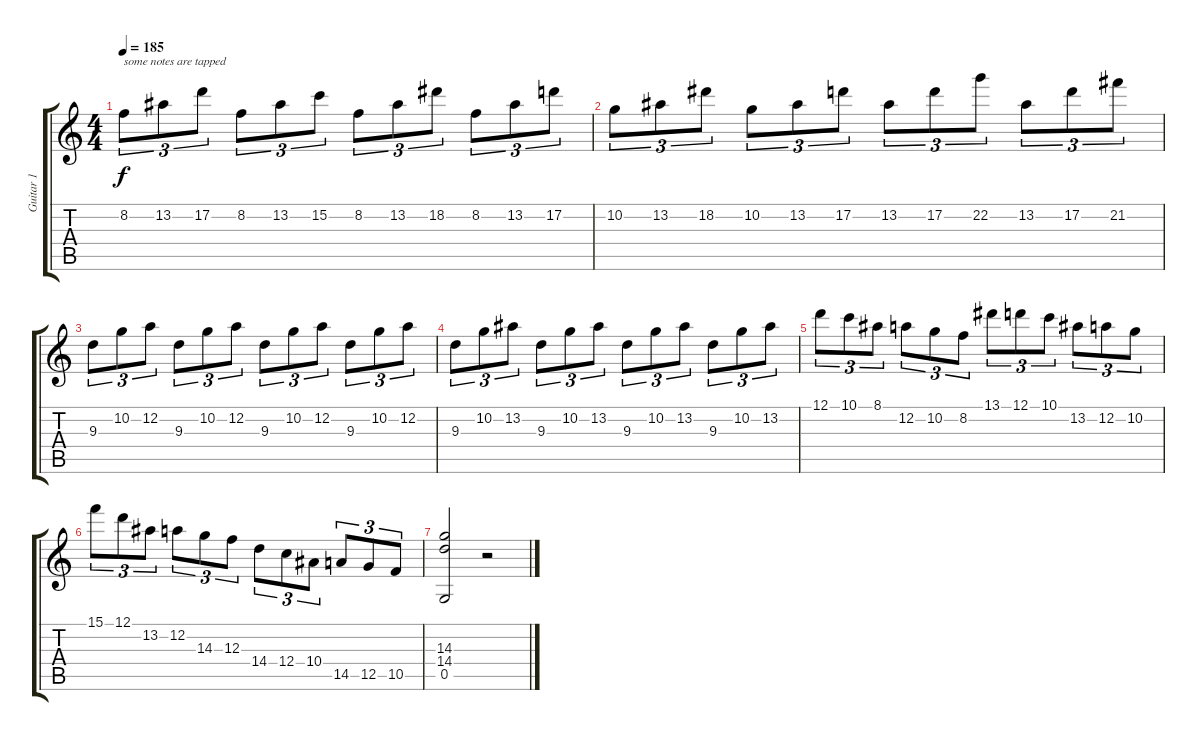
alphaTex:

\track ("Guitar 1" "Guitar 1") {instrument acousticguitarnylon}
\staff {score tabs}
\tuning (D4 A3 F3 C3 G2 D2) {hide}
\ts (4 4)
\tempo 185
\clef g2
\ks c
8.2.8{tu (3 2) txt "some notes are tapped" dy f} 13.2.8{tu (3 2)} 17.2.8{tu (3 2)} 8.2.8{tu (3 2)} 13.2.8{tu (3 2)} 15.2.8{tu (3 2)} 8.2.8{tu (3 2)} 13.2.8{tu (3 2)} 18.2.8{tu (3 2)} 8.2.8{tu (3 2)} 13.2.8{tu (3 2)} 17.2.8{tu (3 2)} |
10.2.8{tu (3 2)} 13.2.8{tu (3 2)} 18.2.8{tu (3 2)} 10.2.8{tu (3 2)} 13.2.8{tu (3 2)} 17.2.8{tu (3 2)} 13.2.8{tu (3 2)} 17.2.8{tu (3 2)} 22.2.8{tu (3 2)} 13.2.8{tu (3 2)} 17.2.8{tu (3 2)} 21.2.8{tu (3 2)} |
9.3.8{tu (3 2)} 10.2.8{tu (3 2)} 12.2.8{tu (3 2)} 9.3.8{tu (3 2)} 10.2.8{tu (3 2)} 12.2.8{tu (3 2)} 9.3.8{tu (3 2)} 10.2.8{tu (3 2)} 12.2.8{tu (3 2)} 9.3.8{tu (3 2)} 10.2.8{tu (3 2)} 12.2.8{tu (3 2)} |
9.3.8{tu (3 2)} 10.2.8{tu (3 2)} 13.2.8{tu (3 2)} 9.3.8{tu (3 2)} 10.2.8{tu (3 2)} 13.2.8{tu (3 2)} 9.3.8{tu (3 2)} 10.2.8{tu (3 2)} 13.2.8{tu (3 2)} 9.3.8{tu (3 2)} 10.2.8{tu (3 2)} 13.2.8{tu (3 2)} |
12.1.8{tu (3 2)} 10.1.8{tu (3 2)} 8.1.8{tu (3 2)} 12.2.8{tu (3 2)} 10.2.8{tu (3 2)} 8.2.8{tu (3 2)} 13.1.8{tu (3 2)} 12.1.8{tu (3 2)} 10.1.8{tu (3 2)} 13.2.8{tu (3 2)} 12.2.8{tu (3 2)} 10.2.8{tu (3 2)} |
15.1.8{tu (3 2)} 12.1.8{tu (3 2)} 13.2.8{tu (3 2)} 12.2.8{tu (3 2)} 14.3.8{tu (3 2)} 12.3.8{tu (3 2)} 14.4.8{tu (3 2)} 12.4.8{tu (3 2)} 10.4.8{tu (3 2)} 14.5.8{tu (3 2)} 12.5.8{tu (3 2)} 10.5.8{tu (3 2)} |
(14.3 14.4 0.5).2 r.2
